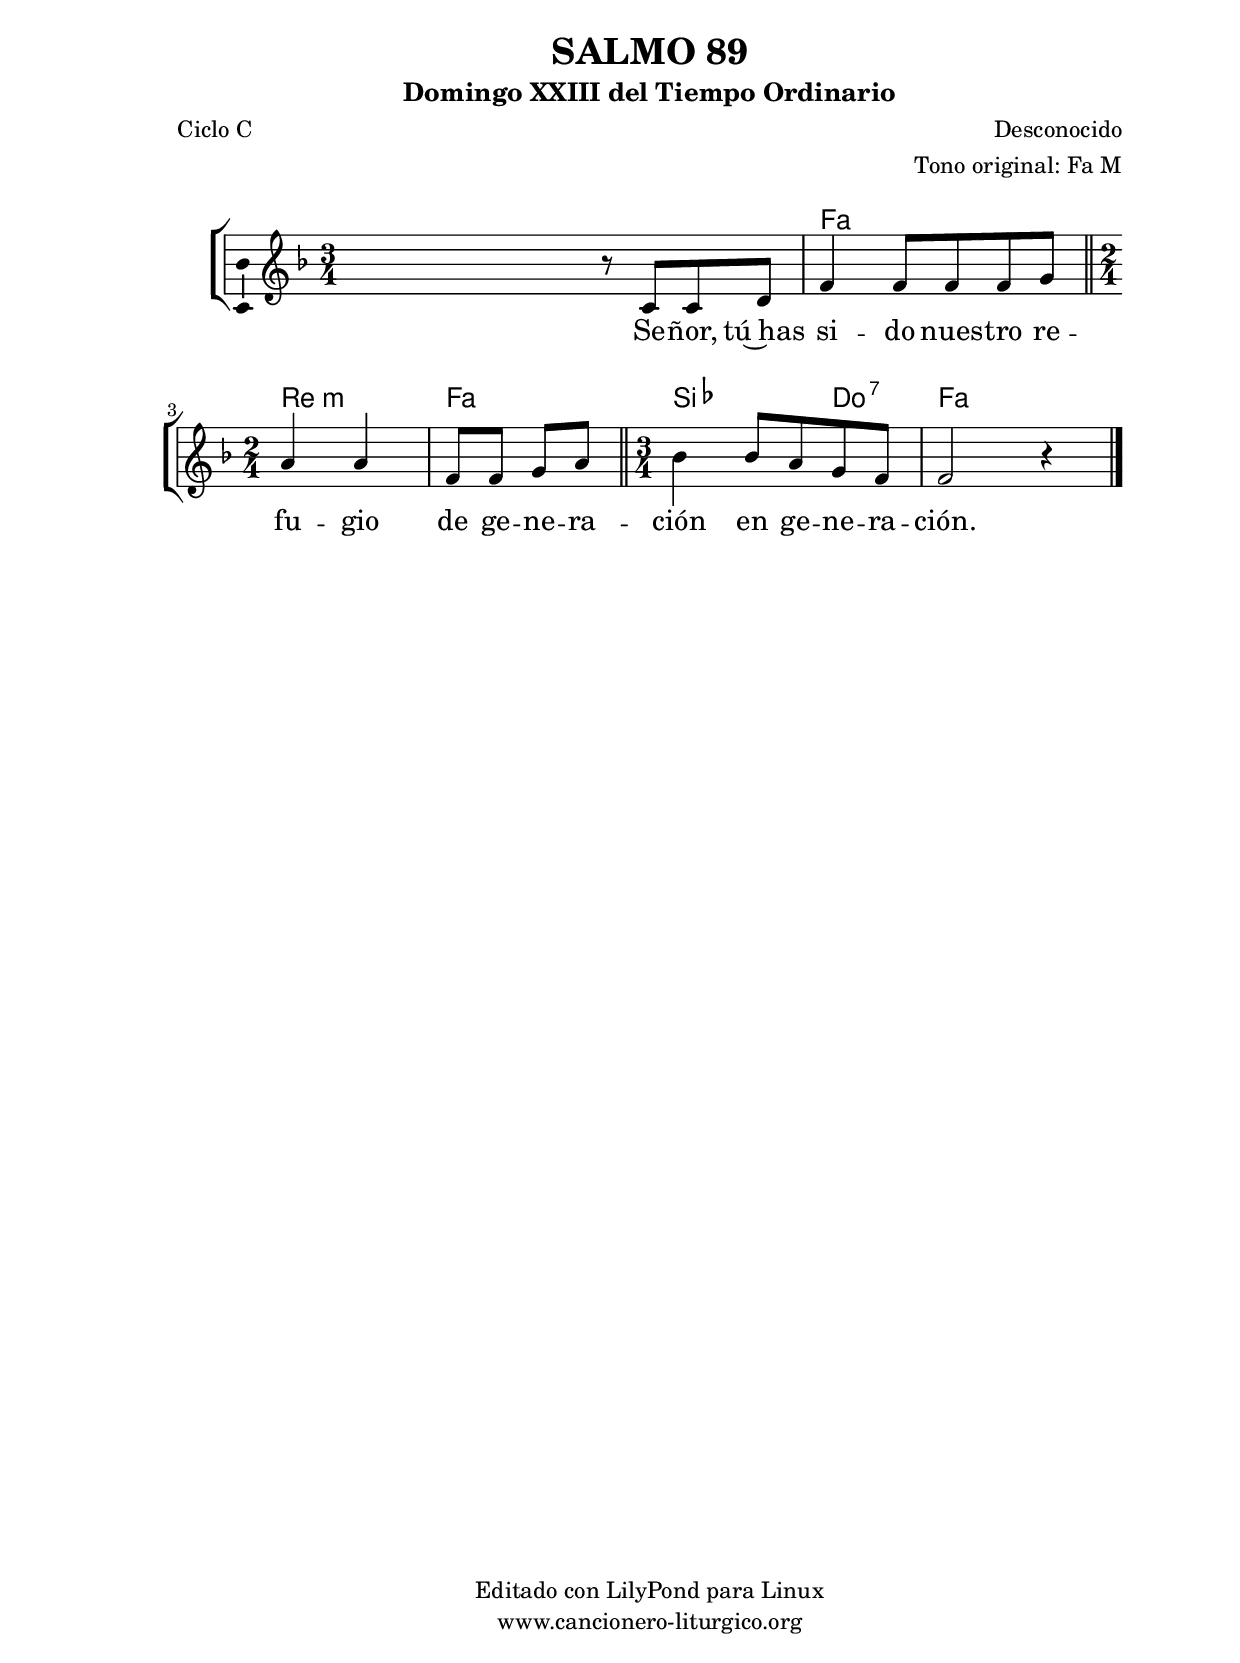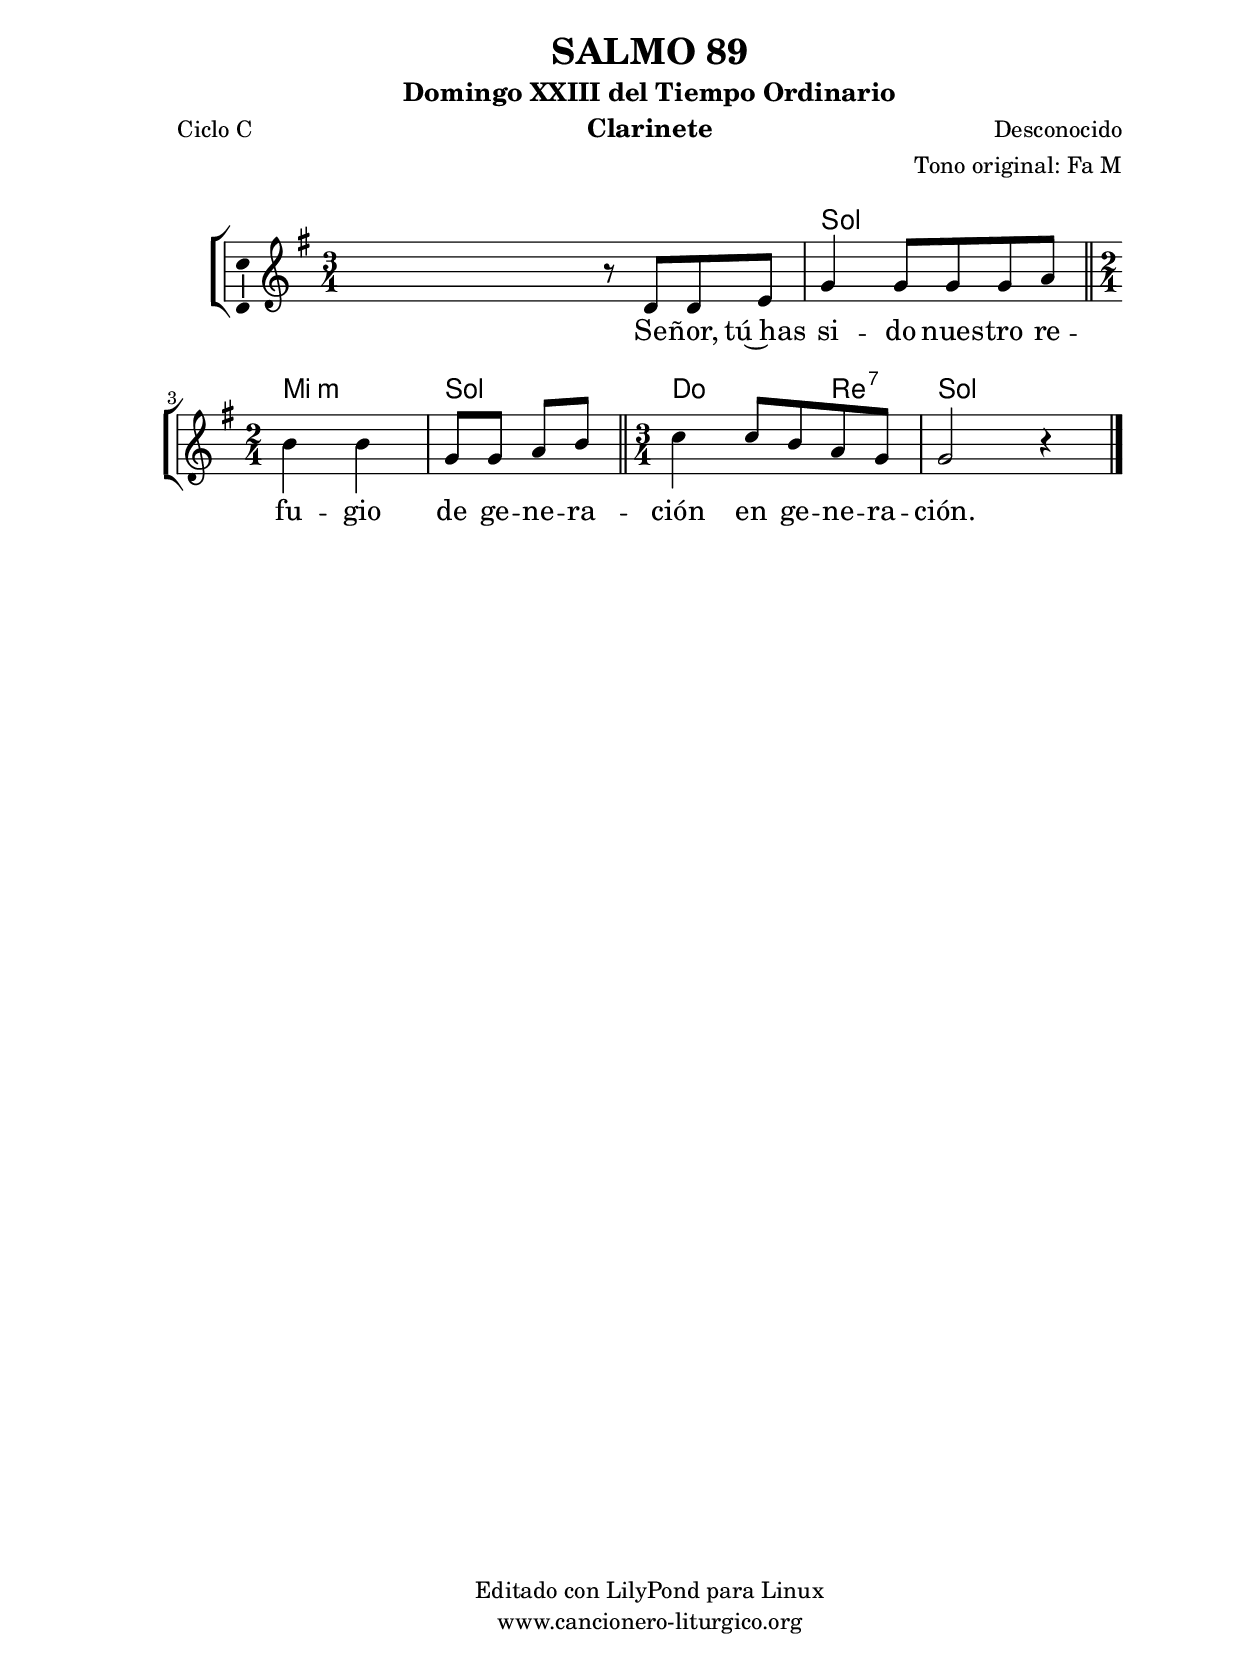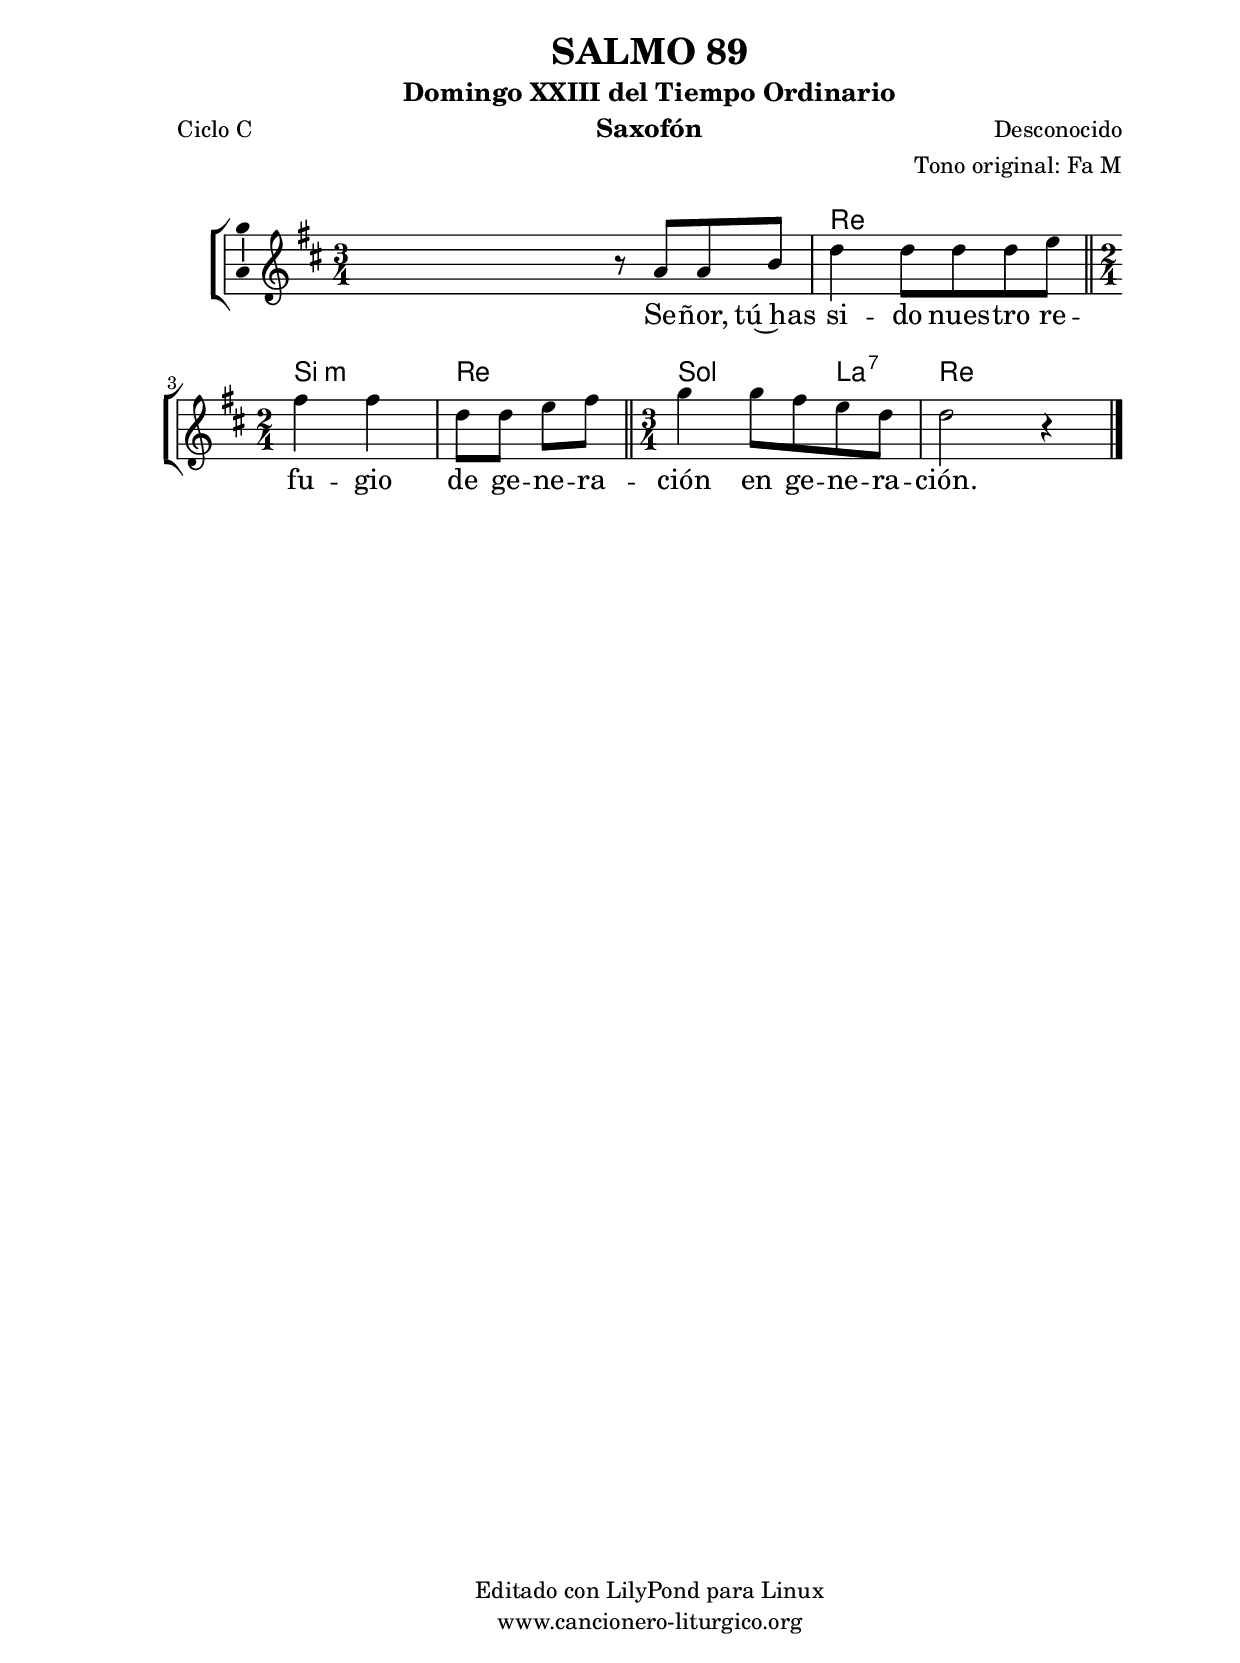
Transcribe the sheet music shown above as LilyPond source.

%
%para convertir .midi en .wav:
%timidity filename.midi -Ow -o finename.wav
%
%
%Para convertir de .wav a .mp3:
%lame -h -m j filename.wav
%
%
%para escuchar el midi:
%timidity nombrefichero.midi
%


%versión de lilypond para la que se ha escrito esta partitura:
\version "2.16.0"

	%Tamaño papel
	#(set-default-paper-size "a4")
	%Tamaño partitura
	#(set-global-staff-size 20)
	%No responde al pulsar sobre una nota
	#(ly:set-option 'point-and-click #f)

%parámetros del encabezamiento:
\header {
	title = "SALMO 89"
	subtitle = "Domingo XXIII del Tiempo Ordinario"
	composer = "Desconocido"
	poet = "Ciclo C"
	meter = ""
	arranger = "Tono original: Fa M"
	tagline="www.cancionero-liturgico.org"
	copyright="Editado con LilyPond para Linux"
	}

%parámetros asociados al papel:
\paper  {
	oddHeaderMarkup = \markup {\fill-line { \on-the-fly #not-first-page \fromproperty #'header:title \on-the-fly #not-first-page \fromproperty #'header:composer }}
	evenHeaderMarkup = \markup {\fill-line { \fromproperty #'header:composer \fromproperty #'header:title }}
	#(set-paper-size "a4")
	print-page-number = ##f
	first-page-number = 1
	print-first-page-number = ##f
%	head-separation = 3.0 \cm
	top-margin = 2.0 \cm
	bottom-margin = 0.5\cm
%%%	bottom-margin = -1.0\cm
	left-margin = 3.0 \cm
	line-width = 16.0 \cm 
	indent = 8\mm
	interscoreline = 2.\mm
	between-system-space = 15\mm
%	para que las partituras no llenen la hoja:
	ragged-bottom = ##t
%	idem para la última hoja:
	ragged-last-bottom = ##f
%	para que las partituras llenen el ancho del papel:
	ragged-last = ##f
	after-title-space = 2.5 \cm
%page-count=1
%system-count=8

	%Flexible Vertical Spacing
%	markup-markup-spacing =
%	#'((basic-distance . 15) (minimum-distance . 15) (padding . 3))
	markup-system-spacing =
	#'((basic-distance . 15) (minimum-distance . 15) (padding . 3))
	system-system-spacing =
	#'((basic-distance . 15) (minimum-distance . 15) (padding . 3))
	score-system-spacing =
	#'((basic-distance . 15) (minimum-distance . 15) (padding . 5))
%	top-system-spacing = % header
%	#'((basic-distance . 8) (minimum-distance . 0) (padding . 3))
%	top-markup-spacing =
%	#'((basic-distance . 20) (minimum-distance . 20) (padding . 3))
	last-bottom-spacing = % footer
	#'((basic-distance . 5) (minimum-distance . 5) (padding . 3))
%	score-markup-spacing =
%	#'((basic-distance . 16) (minimum-distance . 13) (padding . 3))

	}


%parámetros que afectan a toda la partitura:
global =  {
	%clave de sol (G):
	\clef G
	%armadura:
%	\transpose f a
	\key f \major
	\tempo 4=90
	\set Score.tempoHideNote = ##t
	}


acordes = {
	\italianChords
	\chordmode {
%	\transpose f a
{

s2.
f2. d2:m f bes2 c4:7 f2.

	}
	}
}

melodia = 
%	\transpose f a
{
	\relative c'{

\time 3/4
s4 r8 c8 c d
f4 f8 f f g

\bar "||"
\time 2/4
a4 a
f8 f g a

\bar "||"
\time 3/4
bes4 bes8 a g f
f2 r4

	\bar "|."
	}
	}


texto = \lyricmode {
Se -- ñor, tú~has si -- do nues -- tro re -- fu -- gio
de ge -- ne -- ra -- ción en ge -- ne -- ra -- ción.
	}


acordesStaff = \context ChordNames = acordesStaff <<
	\set chordChanges = ##t
	\acordes
	>>


vozStaff = \context Voice = vozStaff
\with {\consists "Ambitus_engraver"}
<<
%	\set Staff.instrumentName = ""
%	\set Staff.shortInstrumentName = ""
%	\set Staff.midiInstrument = #"clarinet"
%	\set Staff.midiInstrument = #"cello"
%	\set Staff.midiInstrument = #"flute"
	\set Staff.midiInstrument = #"electric guitar (jazz)"
%	\set Staff.midiInstrument = #"english horn"
%	\set Staff.midiInstrument = #"violin"
%	\set Staff.midiInstrument = #"glockenspiel"
	\set Staff.midiMinimumVolume = #0.7
	\set Staff.midiMaximumVolume = #0.9
	\global
	\melodia
	>>


textoStaff = \context Lyrics = textoStaff <<
	\lyricsto vozStaff \texto
	>>

\book {
	\score {
		\context ChoirStaff {
			\override StaffGroup.SystemStartBracket #'collapse-height = #1
			\override Score.SystemStartBar #'collapse-height = #1
			<<
			\acordesStaff
			\vozStaff
			\textoStaff
			>>
			}
		\layout {
	    		\context {
				\Lyrics
				\override LyricText #'font-size = #2
				}
	   		 \context {
				\Score
				%fontSize = #3
				\override StaffSymbol #'staff-space = #(magstep +3)
				%\override Beam #'thickness = #0.55
				%\override SpacingSpanner #'spacing-increment = #1.0
				%\override Slur #'height-limit = #1.5
				}
			}
		}
	\score {
		\unfoldRepeats
		\context ChoirStaff {
			<<
			\acordesStaff
			\vozStaff
			>>
			}
		\midi {
	  		\context {
	  			\Score
				tempoWholesPerMinute = #(ly:make-moment 70 4)
				}
			}
		}
	}

%Partitura para clarinete
#(define output-suffix "C")
\book {
	\header{
		instrument = "Clarinete"
		}
	\score {
		\context ChoirStaff {
			\override StaffGroup.SystemStartBracket #'collapse-height = #1
			\override Score.SystemStartBar #'collapse-height = #1
\transpose c d
			<<
			\acordesStaff
			\vozStaff
			\textoStaff
			>>
			}
		\layout {
	    		\context {
				\Lyrics
				\override LyricText #'font-size = #2
				}
	   		 \context {
				\Score
				%fontSize = #3
				\override StaffSymbol #'staff-space = #(magstep +3)
				%\override Beam #'thickness = #0.55
				%\override SpacingSpanner #'spacing-increment = #1.0
				%\override Slur #'height-limit = #1.5
				}
			}
		}
	}

%Partitura para saxofón
#(define output-suffix "S")
\book {
	\header{
		instrument = "Saxofón"
		}
	\score {
		\context ChoirStaff {
			\override StaffGroup.SystemStartBracket #'collapse-height = #1
			\override Score.SystemStartBar #'collapse-height = #1
\transpose c a
			<<
			\acordesStaff
			\vozStaff
			\textoStaff
			>>
			}
		\layout {
	    		\context {
				\Lyrics
				\override LyricText #'font-size = #2
				}
	   		 \context {
				\Score
				%fontSize = #3
				\override StaffSymbol #'staff-space = #(magstep +3)
				%\override Beam #'thickness = #0.55
				%\override SpacingSpanner #'spacing-increment = #1.0
				%\override Slur #'height-limit = #1.5
				}
			}
		}
	}

